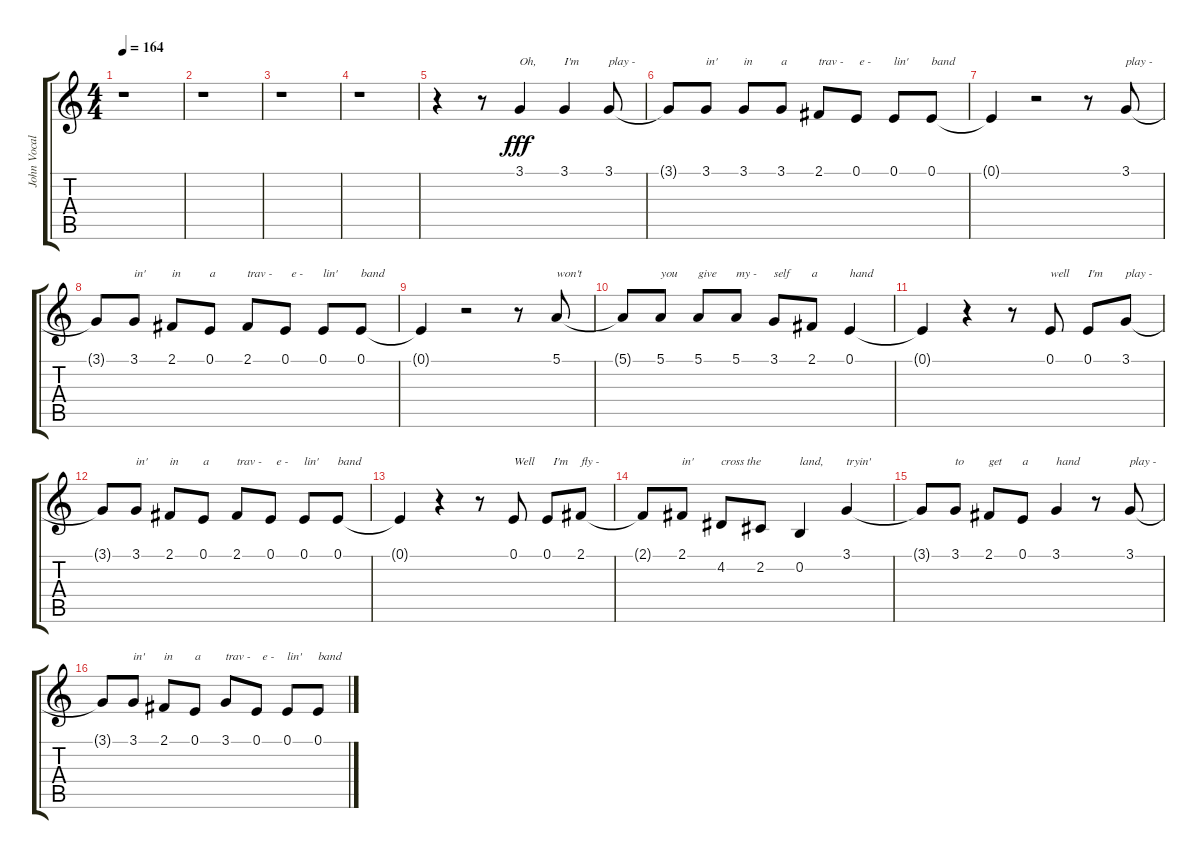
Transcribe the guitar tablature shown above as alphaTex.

\track ("John Vocal" "John Vocal") {instrument altosax}
\staff {score tabs}
\tuning (E4 B3 G3 D3 A2 E2) {hide}
\ts (4 4)
\tempo 164
\clef g2
\ks c
r.1{dy fff} |
r.1 |
r.1 |
r.1 |
r.4 r.8 3.1.4{txt "Oh,"} 3.1.4{txt "I'm"} 3.1.8{txt "play -"} |
3.1{t}.8 3.1.8{txt "in'"} 3.1.8{txt "in"} 3.1.8{txt "a"} 2.1.8{txt "trav -"} 0.1.8{txt " e -"} 0.1.8{txt "lin'"} 0.1.8{txt "band"} |
0.1{t}.4 r.2 r.8 3.1.8{txt "play -"} |
3.1{t}.8 3.1.8{txt "in'"} 2.1.8{txt "in"} 0.1.8{txt "a"} 2.1.8{txt "trav -"} 0.1.8{txt "  e -"} 0.1.8{txt "lin'"} 0.1.8{txt "band"} |
0.1{t}.4 r.2 r.8 5.1.8{txt "won't"} |
5.1{t}.8 5.1.8{txt "you"} 5.1.8{txt "give"} 5.1.8{txt "my - "} 3.1.8{txt "self"} 2.1.8{txt "a"} 0.1.4{txt "hand"} |
0.1{t}.4 r.4 r.8 0.1.8{txt "well"} 0.1.8{txt "I'm"} 3.1.8{txt "play -"} |
3.1{t}.8 3.1.8{txt "in'"} 2.1.8{txt "in"} 0.1.8{txt "a"} 2.1.8{txt "trav -"} 0.1.8{txt "  e -"} 0.1.8{txt "lin'"} 0.1.8{txt "band"} |
0.1{t}.4 r.4 r.8 0.1.8{txt "Well"} 0.1.8{txt "  I'm"} 2.1.8{txt "fly -"} |
2.1{t}.8 2.1.8{txt "in'"} 4.2.8{txt "cross the"} 2.2.8 0.2.4{txt "land,"} 3.1.4{txt "tryin'"} |
3.1{t}.8 3.1.8{txt "to"} 2.1.8{txt "get"} 0.1.8{txt "a"} 3.1.4{txt "hand"} r.8 3.1.8{txt "play -"} |
3.1{t}.8 3.1.8{txt "in'"} 2.1.8{txt "in"} 0.1.8{txt "a"} 3.1.8{txt "trav -"} 0.1.8{txt "  e -"} 0.1.8{txt "lin'"} 0.1.8{txt "band"}
